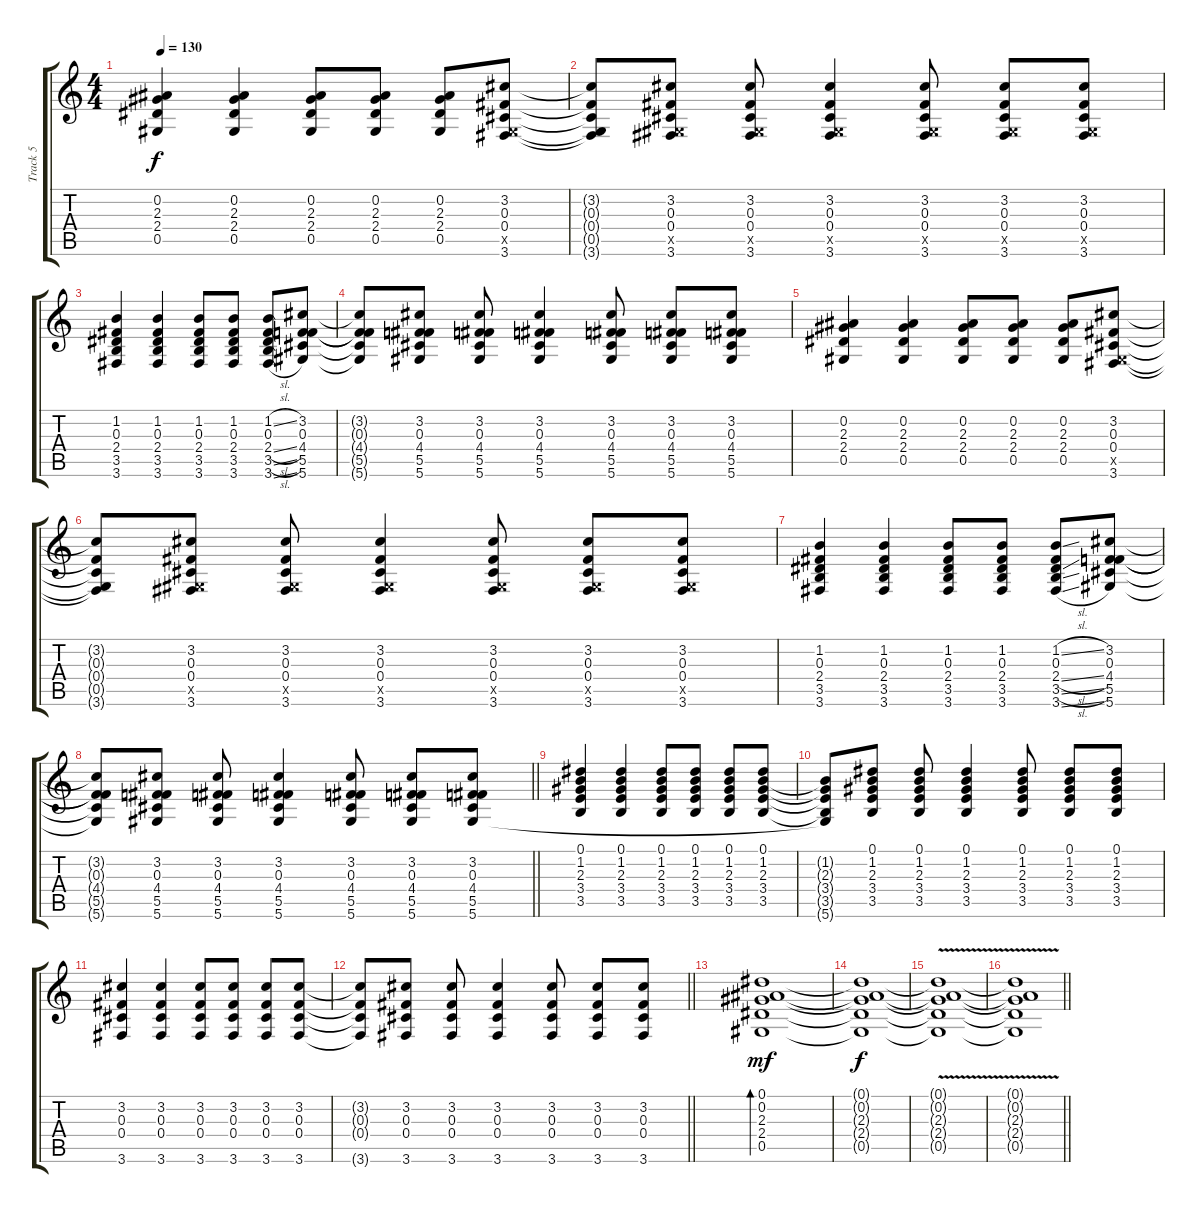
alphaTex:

\track ("Track 5" "Track 5") {instrument overdrivenguitar}
\staff {score tabs}
\tuning (Eb4 Bb3 Gb3 Db3 Ab2 Eb2) {hide}
\ts (4 4)
\tempo 130
\clef g2
\ks c
(0.2 2.3 2.4 0.5).4{dy f} (0.2 2.3 2.4 0.5).4 (0.2 2.3 2.4 0.5).8 (0.2 2.3 2.4 0.5).8 (0.2 2.3 2.4 0.5).8 (3.2 0.3 0.4 0.5{x} 3.6).8 |
(3.2{t} 0.3{t} 0.4{t} 0.5{t} 3.6{t}).8 (3.2 0.3 0.4 0.5{x} 3.6).8 (3.2 0.3 0.4 0.5{x} 3.6).8 (3.2 0.3 0.4 0.5{x} 3.6).4 (3.2 0.3 0.4 0.5{x} 3.6).8 (3.2 0.3 0.4 0.5{x} 3.6).8 (3.2 0.3 0.4 0.5{x} 3.6).8 |
(1.2 0.3 2.4 3.5 3.6).4 (1.2 0.3 2.4 3.5 3.6).4 (1.2 0.3 2.4 3.5 3.6).8 (1.2 0.3 2.4 3.5 3.6).8 (1.2{sl} 0.3 2.4{sl} 3.5{sl} 3.6{sl}).8 (3.2 0.3 4.4 5.5 5.6).8 |
(3.2{t} 0.3{t} 4.4{t} 5.5{t} 5.6{t}).8 (3.2 0.3 4.4 5.5 5.6).8 (3.2 0.3 4.4 5.5 5.6).8 (3.2 0.3 4.4 5.5 5.6).4 (3.2 0.3 4.4 5.5 5.6).8 (3.2 0.3 4.4 5.5 5.6).8 (3.2 0.3 4.4 5.5 5.6).8 |
(0.2 2.3 2.4 0.5).4 (0.2 2.3 2.4 0.5).4 (0.2 2.3 2.4 0.5).8 (0.2 2.3 2.4 0.5).8 (0.2 2.3 2.4 0.5).8 (3.2 0.3 0.4 0.5{x} 3.6).8 |
(3.2{t} 0.3{t} 0.4{t} 0.5{t} 3.6{t}).8 (3.2 0.3 0.4 0.5{x} 3.6).8 (3.2 0.3 0.4 0.5{x} 3.6).8 (3.2 0.3 0.4 0.5{x} 3.6).4 (3.2 0.3 0.4 0.5{x} 3.6).8 (3.2 0.3 0.4 0.5{x} 3.6).8 (3.2 0.3 0.4 0.5{x} 3.6).8 |
(1.2 0.3 2.4 3.5 3.6).4 (1.2 0.3 2.4 3.5 3.6).4 (1.2 0.3 2.4 3.5 3.6).8 (1.2 0.3 2.4 3.5 3.6).8 (1.2{sl} 0.3 2.4{sl} 3.5{sl} 3.6{sl}).8 (3.2 0.3 4.4 5.5 5.6).8 |
\barLineRight lightlight
(3.2{t} 0.3{t} 4.4{t} 5.5{t} 5.6{t}).8 (3.2 0.3 4.4 5.5 5.6).8 (3.2 0.3 4.4 5.5 5.6).8 (3.2 0.3 4.4 5.5 5.6).4 (3.2 0.3 4.4 5.5 5.6).8 (3.2 0.3 4.4 5.5 5.6).8 (3.2 0.3 4.4 5.5 5.6).8 |
(0.1 1.2 2.3 3.4 3.5).4 (0.1 1.2 2.3 3.4 3.5).4 (0.1 1.2 2.3 3.4 3.5).8 (0.1 1.2 2.3 3.4 3.5).8 (0.1 1.2 2.3 3.4 3.5).8 (0.1 1.2 2.3 3.4 3.5).8 |
(1.2{t} 2.3{t} 3.4{t} 3.5{t} 5.6{t}).8 (0.1 1.2 2.3 3.4 3.5).8 (0.1 1.2 2.3 3.4 3.5).8 (0.1 1.2 2.3 3.4 3.5).4 (0.1 1.2 2.3 3.4 3.5).8 (0.1 1.2 2.3 3.4 3.5).8 (0.1 1.2 2.3 3.4 3.5).8 |
(3.2 0.3 0.4 3.6).4 (3.2 0.3 0.4 3.6).4 (3.2 0.3 0.4 3.6).8 (3.2 0.3 0.4 3.6).8 (3.2 0.3 0.4 3.6).8 (3.2 0.3 0.4 3.6).8 |
\barLineRight lightlight
(3.2{t} 0.3{t} 0.4{t} 3.6{t}).8 (3.2 0.3 0.4 3.6).8 (3.2 0.3 0.4 3.6).8 (3.2 0.3 0.4 3.6).4 (3.2 0.3 0.4 3.6).8 (3.2 0.3 0.4 3.6).8 (3.2 0.3 0.4 3.6).8 |
(0.1 0.2 2.3 2.4 0.5).1{bd 120 dy mf} |
(0.1{t} 0.2{t} 2.3{t} 2.4{t} 0.5{t}).1{dy f} |
(0.1{v t} 0.2{v t} 2.3{v t} 2.4{v t} 0.5{v t}).1 |
\barLineRight lightlight
(0.1{t} 0.2{t} 2.3{t} 2.4{t} 0.5{t}).1
